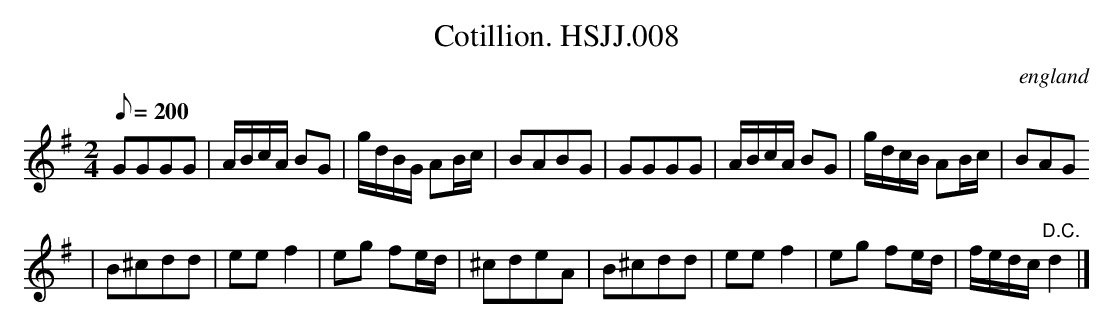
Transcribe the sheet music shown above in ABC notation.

X:1
T:Cotillion. HSJJ.008
O:england
M:2/4
L:1/8
Q:200
K:G
GGGG|A/B/c/A/ BG|g/d/B/G/ AB/c/|BABG|GGGG|A/B/c/A/ BG|g/d/c/B/ AB/c/|BAG
2:|
|B^cdd|eef2|eg fe/d/|^cdeA|B^cdd|eef2|eg fe/d/|f/e/d/c/"D.C."d2|]
